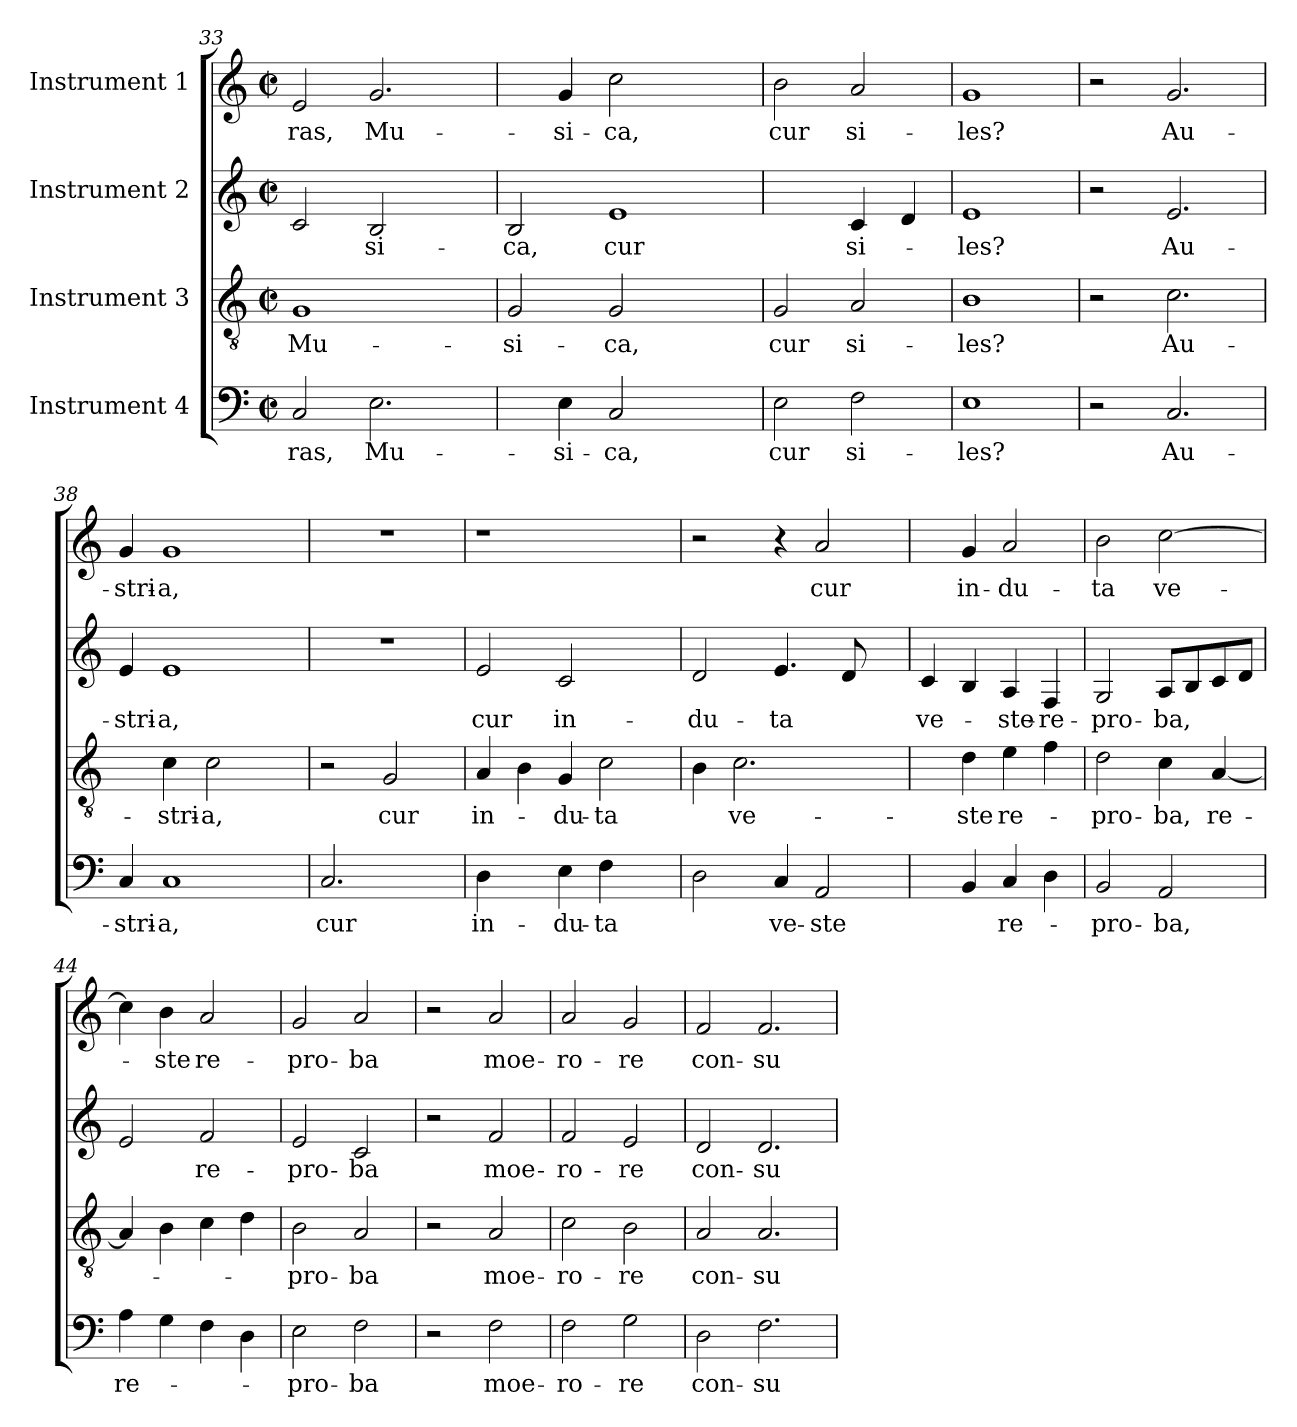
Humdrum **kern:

**kern	**text	**kern	**text	**kern	**text	**kern	**text
*part4	*part4	*part3	*part3	*part2	*part2	*part1	*part1
*staff4	*staff4	*staff3	*staff3	*staff2	*staff2	*staff1	*staff1
*I"Instrument 4	*	*I"Instrument 3	*	*I"Instrument 2	*	*I"Instrument 1	*
*clefF4	*	*clefGv2	*	*clefG2	*	*clefG2	*
*M2/2	*	*M2/2	*	*M2/2	*	*M2/2	*
*met(c|)	*	*met(c|)	*	*met(c|)	*	*met(c|)	*
=33	=33	=33	=33	=33	=33	=33	=33
!	!LO:LY:b:cj	!	!LO:LY:b:cj	!	!	!	!LO:LY:b:cj
2C/	-ras,	1G	Mu-	2c/	.	2e/	-ras,
!	!LO:LY:b:cj	!	!	!	!LO:LY:b:cj	!	!LO:LY:b:cj
2.E\	Mu-	.	.	2B/	-si-	2.g/	Mu-
.	.	4ryy	.	4ryy	.	.	.
=34	=34	=34	=34	=34	=34	=34	=34
!	!	!	!LO:LY:b:cj	!	!LO:LY:b:cj	!	!
4ryy	.	2G/	-si-	2B/	-ca,	4ryy	.
!	!LO:LY:b	!	!	!	!	!	!LO:LY:b
4E\	-si-	.	.	.	.	4g/	-si-
!	!LO:LY:b:cj	!	!LO:LY:b:cj	!	!LO:LY:b:cj	!	!LO:LY:b:cj
2C/	-ca,	2G/	-ca,	1e	cur	2cc\	-ca,
2ryy	.	2ryy	.	.	.	2ryy	.
=35	=35	=35	=35	=35	=35	=35	=35
!	!LO:LY:b:cj	!	!LO:LY:b:cj	!	!	!	!LO:LY:b:cj
2E\	cur	2G/	cur	2ryy	.	2b\	cur
!	!LO:LY:b:cj	!	!LO:LY:b:cj	!	!LO:LY:b:cj	!	!LO:LY:b:cj
2F\	si-	2A/	si-	4c/	si-	2a/	si-
.	.	.	.	4d/	.	.	.
=36	=36	=36	=36	=36	=36	=36	=36
!	!LO:LY:b:cj	!	!LO:LY:b:cj	!	!LO:LY:b:cj	!	!LO:LY:b:cj
1E	-les?	1B	-les?	1e	-les?	1g	-les?
!!LO:LB:g=z
=37	=37	=37	=37	=37	=37	=37	=37
2r	.	2r	.	2r	.	2r	.
!	!LO:LY:b:cj	!	!LO:LY:b:cj	!	!LO:LY:b:cj	!	!LO:LY:b:cj
2.C/	Au-	2.c\	Au-	2.e/	Au-	2.g/	Au-
=38	=38	=38	=38	=38	=38	=38	=38
!	!LO:LY:b:cj	!	!	!	!LO:LY:b:cj	!	!LO:LY:b:cj
4C/	-stri-	4ryy	.	4e/	-stri-	4g/	-stri-
!	!LO:LY:b:cj	!	!LO:LY:b:cj	!	!LO:LY:b:cj	!	!LO:LY:b:cj
1C	-a,	4c\	-stri-	1e	-a,	1g	-a,
!	!	!	!LO:LY:b:rj	!	!	!	!
.	.	2c\	-a,	.	.	.	.
.	.	4ryy	.	.	.	.	.
=39	=39	=39	=39	=39	=39	=39	=39
!	!LO:LY:b:cj	!	!	!	!	!	!
2.C/	cur	2r	.	1r	.	1r	.
!	!	!	!LO:LY:b:cj	!	!	!	!
.	.	2G/	cur	.	.	.	.
4ryy	.	.	.	.	.	.	.
=40	=40	=40	=40	=40	=40	=40	=40
!	!LO:LY:b:cj	!	!LO:LY:b:cj	!	!LO:LY:b:cj	!	!
4D\	in-	4A/	in-	2e/	cur	1r	.
4ryy	.	4B\	.	.	.	.	.
!	!LO:LY:b:cj	!	!LO:LY:b:cj	!	!LO:LY:b:cj	!	!
4E\	-du-	4G/	-du-	2c/	in-	.	.
!	!LO:LY:b:cj	!	!LO:LY:b:cj	!	!	!	!
4F\	-ta	2c\	-ta	.	.	.	.
4ryy	.	.	.	4ryy	.	4ryy	.
=41	=41	=41	=41	=41	=41	=41	=41
!	!	!	!	!	!LO:LY:b:cj	!	!
2D\	.	4B\	.	2d/	-du-	2r	.
!	!	!	!LO:LY:b:cj	!	!	!	!
.	.	2.c\	ve-	.	.	.	.
!	!LO:LY:b	!	!	!	!LO:LY:b:cj	!	!
4C/	ve-	.	.	4.e/	-ta	4r	.
!	!LO:LY:b:rj	!	!	!	!	!	!LO:LY:b:cj
2AA/	-ste	.	.	.	.	2a/	cur
.	.	.	.	8d/	.	.	.
.	.	4ryy	.	4ryy	.	.	.
=42	=42	=42	=42	=42	=42	=42	=42
!	!	!	!	!	!LO:LY:b:cj	!	!
4ryy	.	4ryy	.	4c/	ve-	4ryy	.
!	!	!	!LO:LY:b:cj	!	!	!	!LO:LY:b:cj
4BB/	.	4d\	-ste	4B/	.	4g/	in-
!	!LO:LY:b:cj	!	!LO:LY:b:cj	!	!LO:LY:b:cj	!	!LO:LY:b:cj
4C/	re-	4e\	re-	4A/	-ste-	2a/	-du-
!	!	!	!	!	!LO:LY:b:cj	!	!
4D\	.	4f\	.	4F/	-re-	.	.
=43	=43	=43	=43	=43	=43	=43	=43
!	!LO:LY:b:cj	!	!LO:LY:b:cj	!	!LO:LY:b:cj	!	!LO:LY:b:cj
2BB/	-pro-	2d\	-pro-	2G/	-pro-	2b\	-ta
!	!LO:LY:b:cj	!	!LO:LY:b:cj	!	!LO:LY:b:cj	!	!LO:LY:b:cj
2AA/	-ba,	4c\	-ba,	8A/L	-ba,	[<2cc\	ve-
.	.	.	.	8B/	.	.	.
!	!	!	!LO:LY:b:cj	!	!	!	!
.	.	[>4A/	re-	8c/	.	.	.
.	.	.	.	8d/J	.	.	.
!!LO:LB:g=z
=44	=44	=44	=44	=44	=44	=44	=44
!	!LO:LY:b:cj	!	!	!	!LO:LY:b	!	!
4A\	re-	4A/]	.	2e/	.	4cc\]	.
!	!	!	!	!	!	!	!LO:LY:b:cj
4G\	.	4B\	.	.	.	4b\	-ste
!	!	!	!	!	!LO:LY:b:cj	!	!LO:LY:b:cj
4F\	.	4c\	.	2f/	re-	2a/	re-
4D\	.	4d\	.	.	.	.	.
=45	=45	=45	=45	=45	=45	=45	=45
!	!LO:LY:b	!	!LO:LY:b	!	!LO:LY:b	!	!LO:LY:b
2E\	-pro-	2B\	-pro-	2e/	-pro-	2g/	-pro-
!	!LO:LY:b:rj	!	!LO:LY:b:rj	!	!LO:LY:b:rj	!	!LO:LY:b:rj
2F\	-ba	2A/	-ba	2c/	-ba	2a/	-ba
=46	=46	=46	=46	=46	=46	=46	=46
2r	.	2r	.	2r	.	2r	.
!	!LO:LY:b:cj	!	!LO:LY:b:cj	!	!LO:LY:b:cj	!	!LO:LY:b:cj
2F\	moe-	2A/	moe-	2f/	moe-	2a/	moe-
=47	=47	=47	=47	=47	=47	=47	=47
!	!LO:LY:b:cj	!	!LO:LY:b:cj	!	!LO:LY:b:cj	!	!LO:LY:b:cj
2F\	-ro-	2c\	-ro-	2f/	-ro-	2a/	-ro-
!	!LO:LY:b:cj	!	!LO:LY:b:cj	!	!LO:LY:b:cj	!	!LO:LY:b:cj
2G\	-re	2B\	-re	2e/	-re	2g/	-re
=48	=48	=48	=48	=48	=48	=48	=48
!	!LO:LY:b:cj	!	!LO:LY:b:cj	!	!LO:LY:b:cj	!	!LO:LY:b:cj
2D\	con-	2A/	con-	2d/	con-	2f/	con-
!	!LO:LY:b:rj	!	!LO:LY:b:rj	!	!LO:LY:b:rj	!	!LO:LY:b:rj
2.F\	-su-	2.A/	-su-	2.d/	-su-	2.f/	-su-
=	=	=	=	=	=	=	=
*-	*-	*-	*-	*-	*-	*-	*-
